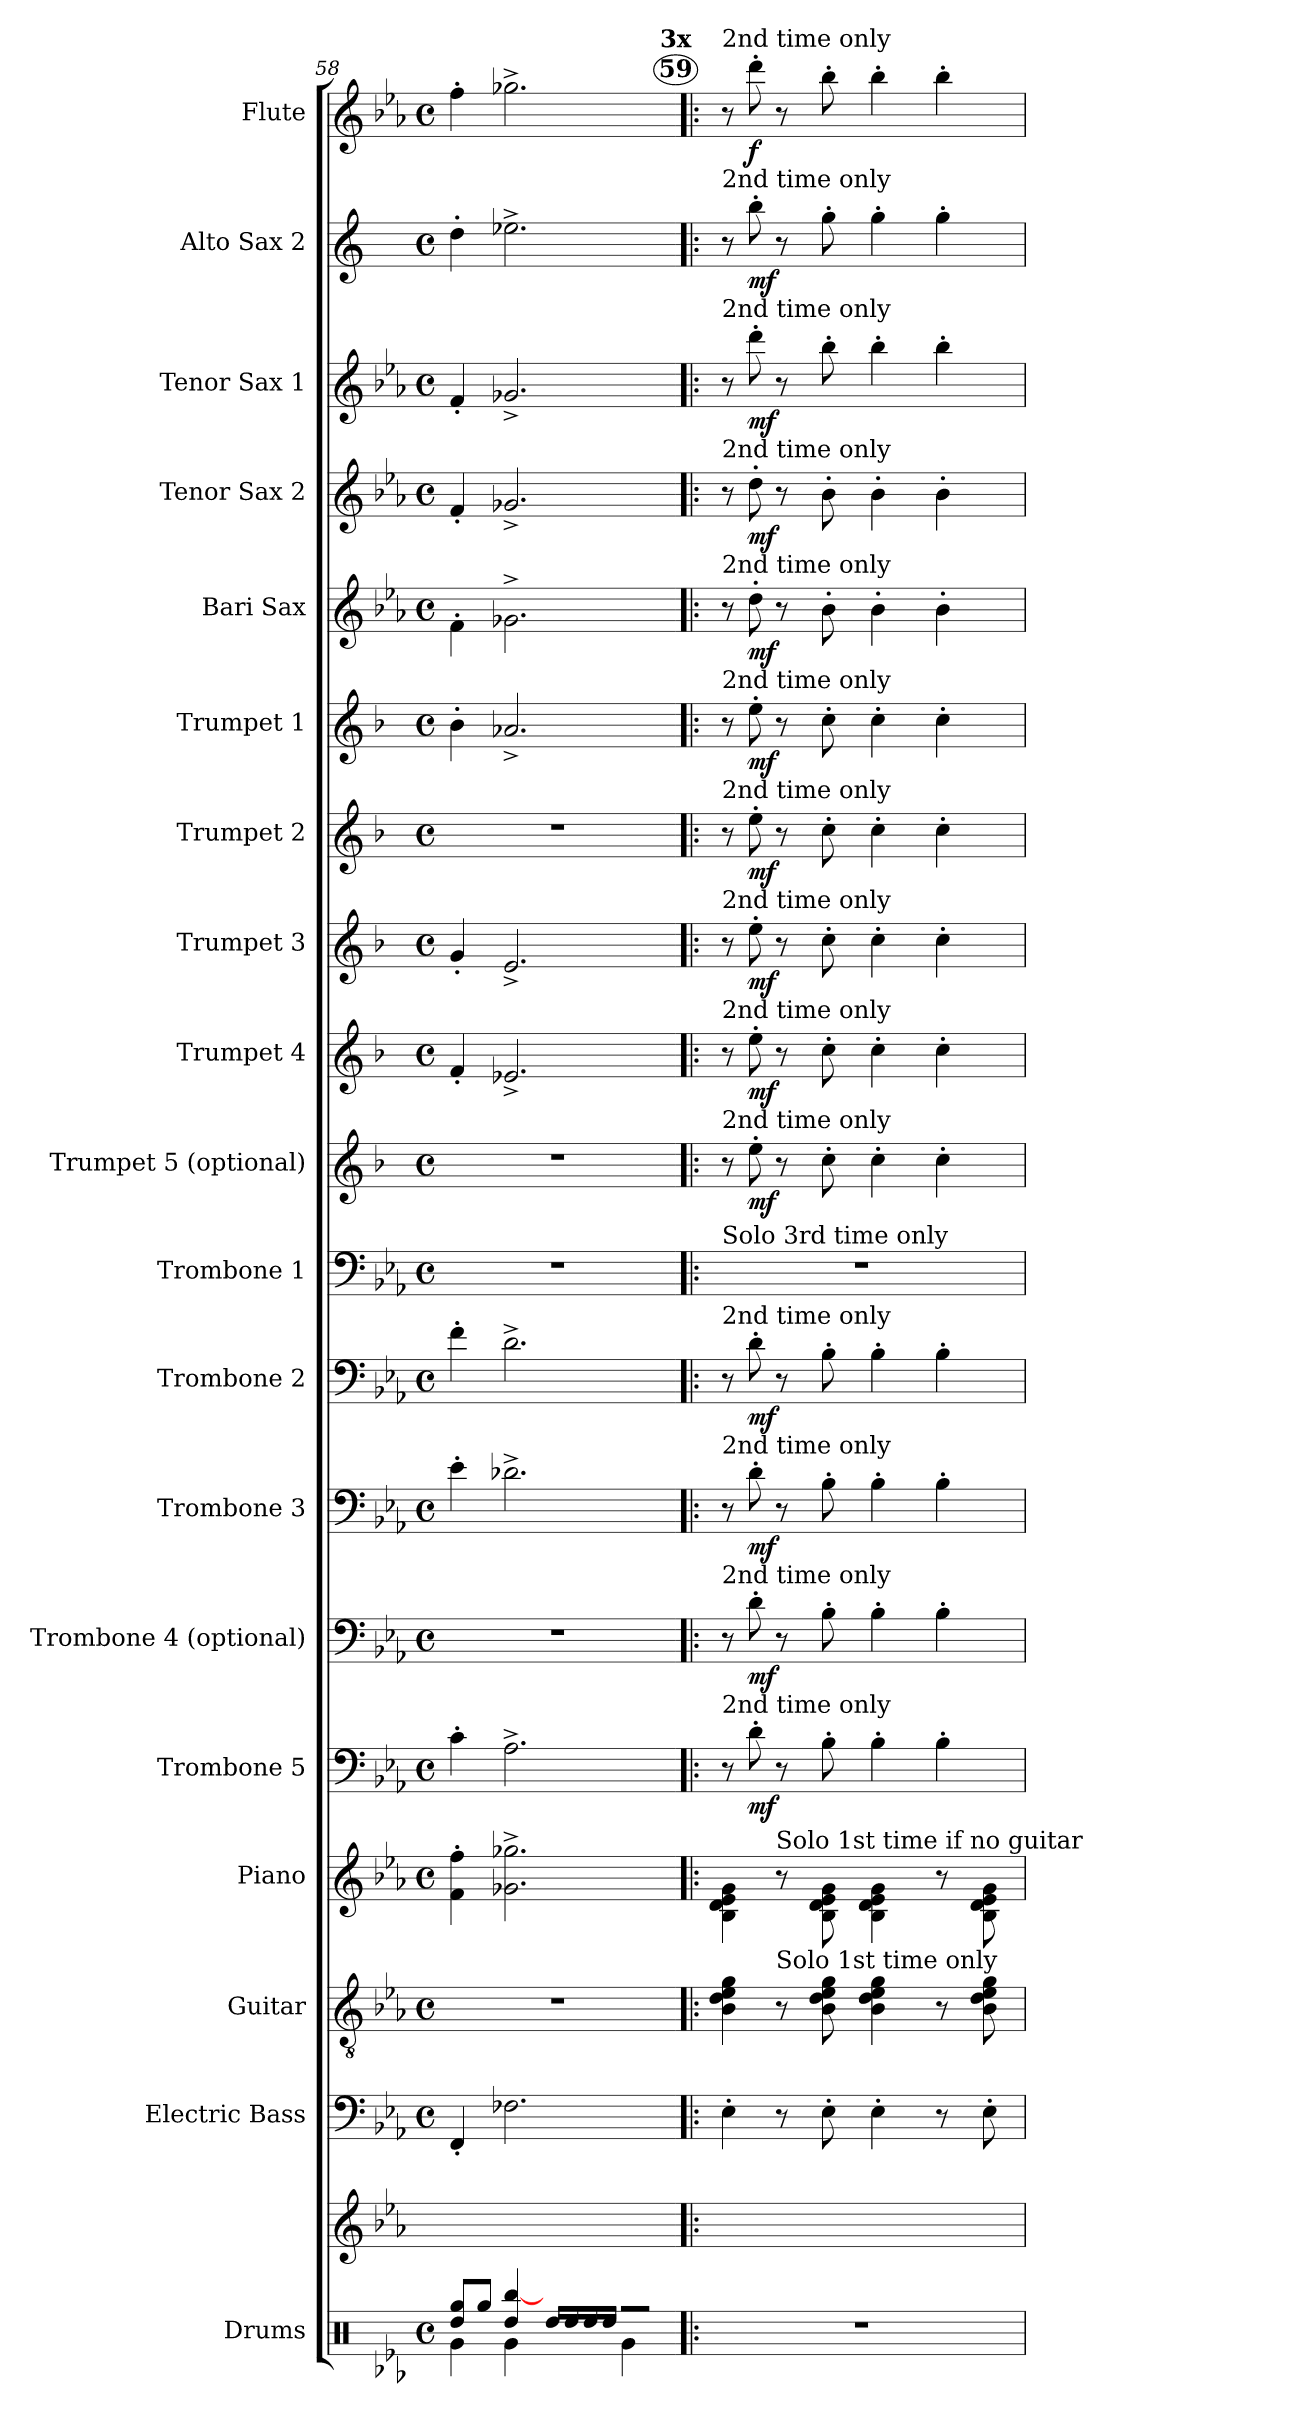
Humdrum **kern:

**kern	**kern	**kern	**kern	**kern	**kern	**dynam	**kern	**dynam	**kern	**dynam	**kern	**dynam	**kern	**kern	**dynam	**kern	**dynam	**kern	**dynam	**kern	**dynam	**kern	**dynam	**kern	**dynam	**kern	**dynam	**kern	**dynam	**kern	**dynam	**kern	**dynam
*part20	*part19	*part18	*part17	*part16	*part15	*part15	*part14	*part14	*part13	*part13	*part12	*part12	*part11	*part10	*part10	*part9	*part9	*part8	*part8	*part7	*part7	*part6	*part6	*part5	*part5	*part4	*part4	*part3	*part3	*part2	*part2	*part1	*part1
*staff20	*staff19	*staff18	*staff17	*staff16	*staff15	*staff15	*staff14	*staff14	*staff13	*staff13	*staff12	*staff12	*staff11	*staff10	*staff10	*staff9	*staff9	*staff8	*staff8	*staff7	*staff7	*staff6	*staff6	*staff5	*staff5	*staff4	*staff4	*staff3	*staff3	*staff2	*staff2	*staff1	*staff1
*I"Drums	*	*I"Electric Bass	*I"Guitar	*I"Piano	*I"Trombone 5	*	*I"Trombone 4 (optional)	*	*I"Trombone 3	*	*I"Trombone 2	*	*I"Trombone 1	*I"Trumpet 5 (optional)	*	*I"Trumpet 4	*	*I"Trumpet 3	*	*I"Trumpet 2	*	*I"Trumpet 1	*	*I"Bari Sax	*	*I"Tenor Sax 2	*	*I"Tenor Sax 1	*	*I"Alto Sax 2	*	*I"Flute	*
*	*	*	*	*I'Pno	*I'Trb	*	*I'Trb	*	*I'Trb	*	*I'Trb	*	*I'Trb	*I'Tpt	*	*I'Tpt	*	*I'Tpt	*	*I'Tpt	*	*I'Tpt	*	*	*	*I'T Sax	*	*I'T Sax	*	*I'A Sax	*	*I'Fl	*
*clefX	*clefG2	*clefF4	*clefGv2	*clefG2	*clefF4	*	*clefF4	*	*clefF4	*	*clefF4	*	*clefF4	*clefG2	*	*clefG2	*	*clefG2	*	*clefG2	*	*clefG2	*	*clefG2	*	*clefG2	*	*clefG2	*	*clefG2	*	*clefG2	*
*	*	*ITrd7c12	*	*	*	*	*	*	*	*	*	*	*	*ITrd1c2	*	*ITrd1c2	*	*ITrd1c2	*	*ITrd1c2	*	*ITrd1c2	*	*ITrd12c21	*	*ITrd8c14	*	*ITrd8c14	*	*ITrd5c9	*	*	*
*k[b-e-a-]	*k[b-e-a-]	*k[b-e-a-]	*k[b-e-a-]	*k[b-e-a-]	*k[b-e-a-]	*	*k[b-e-a-]	*	*k[b-e-a-]	*	*k[b-e-a-]	*	*k[b-e-a-]	*k[b-e-a-]	*	*k[b-e-a-]	*	*k[b-e-a-]	*	*k[b-e-a-]	*	*k[b-e-a-]	*	*k[b-e-a-]	*	*k[b-e-a-]	*	*k[b-e-a-]	*	*k[b-e-a-]	*	*k[b-e-a-]	*
*E-:	*E-:	*E-:	*E-:	*E-:	*E-:	*	*E-:	*	*E-:	*	*E-:	*	*E-:	*E-:	*	*E-:	*	*E-:	*	*E-:	*	*E-:	*	*E-:	*	*E-:	*	*E-:	*	*E-:	*	*E-:	*
*M4/4	*	*M4/4	*M4/4	*M4/4	*M4/4	*	*M4/4	*	*M4/4	*	*M4/4	*	*M4/4	*M4/4	*	*M4/4	*	*M4/4	*	*M4/4	*	*M4/4	*	*M4/4	*	*M4/4	*	*M4/4	*	*M4/4	*	*M4/4	*
*met(c)	*	*met(c)	*met(c)	*met(c)	*met(c)	*	*met(c)	*	*met(c)	*	*met(c)	*	*met(c)	*met(c)	*	*met(c)	*	*met(c)	*	*met(c)	*	*met(c)	*	*met(c)	*	*met(c)	*	*met(c)	*	*met(c)	*	*met(c)	*
=58	=58	=58	=58	=58	=58	=58	=58	=58	=58	=58	=58	=58	=58	=58	=58	=58	=58	=58	=58	=58	=58	=58	=58	=58	=58	=58	=58	=58	=58	=58	=58	=58	=58
*^	*	*	*	*	*	*	*	*	*	*	*	*	*	*	*	*	*	*	*	*	*	*	*	*	*	*	*	*	*	*	*	*	*
*	*^	*	*	*	*	*	*	*	*	*	*	*	*	*	*	*	*	*	*	*	*	*	*	*	*	*	*	*	*	*	*	*	*	*
4Rdd/	8Rgg/L	4Rg\	1ryy	4FFF'</	1r	4f\'> 4ff\'>	4c'>\	.	1r	.	4e-'>\	.	4f'>\	.	1r	1r	.	4e-'</	.	4f'</	.	1r	.	4a-'>\	.	4F'>\	.	4F'</	.	4F'</	.	4f'>\	.	4ff'>\	.
.	8Rgg/J	.	.	.	.	.	.	.	.	.	.	.	.	.	.	.	.	.	.	.	.	.	.	.	.	.	.	.	.	.	.	.	.	.	.
4Rdd/	[>4Rbb/	4Rg\	.	2.FF-X\	.	2.g-X\^> 2.gg-X\^>	2.A-^>\	.	.	.	2.d-X^>\	.	2.d^>\	.	.	.	.	2.d-X^</	.	2.d^</	.	.	.	2.g-X^</	.	2.G-X^>\	.	2.G-X^</	.	2.G-X^</	.	2.g-X^>\	.	2.gg-X^>\	.
16Rdd/LL	4Rbb\yy	4ryy	.	.	.	.	.	.	.	.	.	.	.	.	.	.	.	.	.	.	.	.	.	.	.	.	.	.	.	.	.	.	.	.	.
16Rdd/	.	.	.	.	.	.	.	.	.	.	.	.	.	.	.	.	.	.	.	.	.	.	.	.	.	.	.	.	.	.	.	.	.	.	.
16Rdd/	.	.	.	.	.	.	.	.	.	.	.	.	.	.	.	.	.	.	.	.	.	.	.	.	.	.	.	.	.	.	.	.	.	.	.
16Rdd/JJ	.	.	.	.	.	.	.	.	.	.	.	.	.	.	.	.	.	.	.	.	.	.	.	.	.	.	.	.	.	.	.	.	.	.	.
8R/L	4ryy	4Rg\	.	.	.	.	.	.	.	.	.	.	.	.	.	.	.	.	.	.	.	.	.	.	.	.	.	.	.	.	.	.	.	.	.
8R/J	.	.	.	.	.	.	.	.	.	.	.	.	.	.	.	.	.	.	.	.	.	.	.	.	.	.	.	.	.	.	.	.	.	.	.
*v	*v	*v	*	*	*	*	*	*	*	*	*	*	*	*	*	*	*	*	*	*	*	*	*	*	*	*	*	*	*	*	*	*	*	*	*
!!LO:PB:g=z
!!LO:REH:place=s1:a:B:enc=circle:fs=4.9:t=59
!!LO:REH:place=s1:a:B:enc=none:fs=5.6:t=3x
=59!|:	=59!|:	=59!|:	=59!|:	=59!|:	=59!|:	=59!|:	=59!|:	=59!|:	=59!|:	=59!|:	=59!|:	=59!|:	=59!|:	=59!|:	=59!|:	=59!|:	=59!|:	=59!|:	=59!|:	=59!|:	=59!|:	=59!|:	=59!|:	=59!|:	=59!|:	=59!|:	=59!|:	=59!|:	=59!|:	=59!|:	=59!|:	=59!|:	=59!|:
!	!	!	!	!	!	!	!	!	!	!	!	!	!	!	!	!	!	!	!	!	!	!	!	!	!	!	!	!	!	!	!	!LO:TX:a:t=2nd time only	!
!	!	!	!	!	!	!	!	!	!	!	!	!	!	!	!	!	!	!	!	!	!	!	!	!	!	!	!	!	!	!LO:TX:a:t=2nd time only	!	!	!
!	!	!	!	!	!	!	!	!	!	!	!	!	!	!	!	!	!	!	!	!	!	!	!	!	!	!	!	!LO:TX:a:t=2nd time only	!	!	!	!	!
!	!	!	!	!	!	!	!	!	!	!	!	!	!	!	!	!	!	!	!	!	!	!	!	!	!	!LO:TX:a:t=2nd time only	!	!	!	!	!	!	!
!	!	!	!	!	!	!	!	!	!	!	!	!	!	!	!	!	!	!	!	!	!	!	!	!LO:TX:a:t=2nd time only	!	!	!	!	!	!	!	!	!
!	!	!	!	!	!	!	!	!	!	!	!	!	!	!	!	!	!	!	!	!	!	!LO:TX:a:t=2nd time only	!	!	!	!	!	!	!	!	!	!	!
!	!	!	!	!	!	!	!	!	!	!	!	!	!	!	!	!	!	!	!	!LO:TX:a:t=2nd time only	!	!	!	!	!	!	!	!	!	!	!	!	!
!	!	!	!	!	!	!	!	!	!	!	!	!	!	!	!	!	!	!LO:TX:a:t=2nd time only	!	!	!	!	!	!	!	!	!	!	!	!	!	!	!
!	!	!	!	!	!	!	!	!	!	!	!	!	!	!	!	!LO:TX:a:t=2nd time only	!	!	!	!	!	!	!	!	!	!	!	!	!	!	!	!	!
!	!	!	!	!	!	!	!	!	!	!	!	!	!	!LO:TX:a:t=2nd time only	!	!	!	!	!	!	!	!	!	!	!	!	!	!	!	!	!	!	!
!	!	!	!	!	!	!	!	!	!	!	!	!	!LO:TX:a:t=Solo 3rd time only	!	!	!	!	!	!	!	!	!	!	!	!	!	!	!	!	!	!	!	!
!	!	!	!	!	!	!	!	!	!	!	!LO:TX:a:t=2nd time only	!	!	!	!	!	!	!	!	!	!	!	!	!	!	!	!	!	!	!	!	!	!
!	!	!	!	!	!	!	!	!	!LO:TX:a:t=2nd time only	!	!	!	!	!	!	!	!	!	!	!	!	!	!	!	!	!	!	!	!	!	!	!	!
!	!	!	!	!	!	!	!LO:TX:a:t=2nd time only	!	!	!	!	!	!	!	!	!	!	!	!	!	!	!	!	!	!	!	!	!	!	!	!	!	!
!	!	!	!	!	!LO:TX:a:t=2nd time only	!	!	!	!	!	!	!	!	!	!	!	!	!	!	!	!	!	!	!	!	!	!	!	!	!	!	!	!
1r	1ryy	4EE-'>\	4B-\ 4d\ 4e-\ 4g\	4B-\ 4d\ 4e-\ 4g\	8r	.	8r	.	8r	.	8r	.	1r	8r	.	8r	.	8r	.	8r	.	8r	.	8r	.	8r	.	8r	.	8r	.	8r	.
!	!	!	!	!	!	!LO:DY:b	!	!LO:DY:b	!	!LO:DY:b	!	!LO:DY:b	!	!	!LO:DY:b	!	!LO:DY:b	!	!LO:DY:b	!	!LO:DY:b	!	!LO:DY:b	!	!LO:DY:b	!	!LO:DY:b	!	!LO:DY:b	!	!LO:DY:b	!	!LO:DY:b
.	.	.	.	.	8d'>\	mf	8d'>\	mf	8d'>\	mf	8d'>\	mf	.	8dd'>\	mf	8dd'>\	mf	8dd'>\	mf	8dd'>\	mf	8dd'>\	mf	8d'>\	mf	8d'>\	mf	8dd'>\	mf	8dd'>\	mf	8ddd'>\	f
!	!	!	!	!LO:TX:a:t=Solo 1st time if no guitar	!	!	!	!	!	!	!	!	!	!	!	!	!	!	!	!	!	!	!	!	!	!	!	!	!	!	!	!	!
!	!	!	!LO:TX:a:t=Solo 1st time only	!	!	!	!	!	!	!	!	!	!	!	!	!	!	!	!	!	!	!	!	!	!	!	!	!	!	!	!	!	!
.	.	8r	8r	8r	8r	.	8r	.	8r	.	8r	.	.	8r	.	8r	.	8r	.	8r	.	8r	.	8r	.	8r	.	8r	.	8r	.	8r	.
.	.	8EE-'>\	8B-\ 8d\ 8e-\ 8g\	8B-\ 8d\ 8e-\ 8g\	8B-'>\	.	8B-'>\	.	8B-'>\	.	8B-'>\	.	.	8b-'>\	.	8b-'>\	.	8b-'>\	.	8b-'>\	.	8b-'>\	.	8B-'>\	.	8B-'>\	.	8b-'>\	.	8b-'>\	.	8bb-'>\	.
.	.	4EE-'>\	4B-\ 4d\ 4e-\ 4g\	4B-\ 4d\ 4e-\ 4g\	4B-'>\	.	4B-'>\	.	4B-'>\	.	4B-'>\	.	.	4b-'>\	.	4b-'>\	.	4b-'>\	.	4b-'>\	.	4b-'>\	.	4B-'>\	.	4B-'>\	.	4b-'>\	.	4b-'>\	.	4bb-'>\	.
.	.	8r	8r	8r	4B-'>\	.	4B-'>\	.	4B-'>\	.	4B-'>\	.	.	4b-'>\	.	4b-'>\	.	4b-'>\	.	4b-'>\	.	4b-'>\	.	4B-'>\	.	4B-'>\	.	4b-'>\	.	4b-'>\	.	4bb-'>\	.
.	.	8EE-'>\	8B-\ 8d\ 8e-\ 8g\	8B-\ 8d\ 8e-\ 8g\	.	.	.	.	.	.	.	.	.	.	.	.	.	.	.	.	.	.	.	.	.	.	.	.	.	.	.	.	.
=	=	=	=	=	=	=	=	=	=	=	=	=	=	=	=	=	=	=	=	=	=	=	=	=	=	=	=	=	=	=	=	=	=
*-	*-	*-	*-	*-	*-	*-	*-	*-	*-	*-	*-	*-	*-	*-	*-	*-	*-	*-	*-	*-	*-	*-	*-	*-	*-	*-	*-	*-	*-	*-	*-	*-	*-
